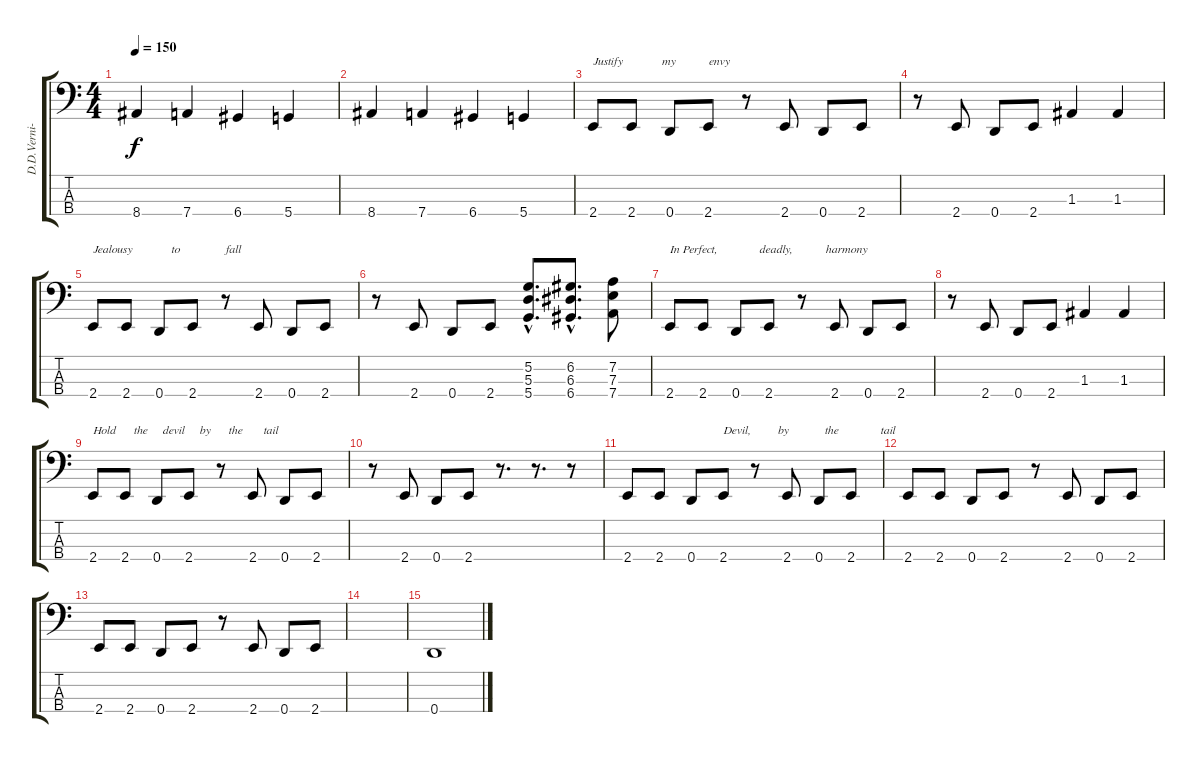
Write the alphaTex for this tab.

\track ("D.D.Verni-Bass" "D.D.Verni-") {instrument slapbass1}
\staff {score tabs}
\tuning (G2 D2 A1 D1) {hide}
\ts (4 4)
\tempo 150
\clef f4
\ks c
8.4.4{dy f} 7.4.4 6.4.4 5.4.4 |
8.4.4 7.4.4 6.4.4 5.4.4 |
2.4.8{txt "Justify             my           envy"} 2.4.8 0.4.8 2.4.8 r.8 2.4.8 0.4.8 2.4.8 |
r.8 2.4.8 0.4.8 2.4.8 1.3.4 1.3.4 |
2.4.8{txt "Jealousy             to               fall"} 2.4.8 0.4.8 2.4.8 r.8 2.4.8 0.4.8 2.4.8 |
r.8 2.4.8 0.4.8 2.4.8 (5.2{hac} 5.3{hac} 5.4{hac}).8{d} (6.2{hac} 6.3{hac} 6.4{hac}).8{d} (7.2 7.3 7.4).8 |
2.4.8{txt "In Perfect,              deadly,           harmony"} 2.4.8 0.4.8 2.4.8 r.8 2.4.8 0.4.8 2.4.8 |
r.8 2.4.8 0.4.8 2.4.8 1.3.4 1.3.4 |
2.4.8{txt "Hold      the     devil     by      the       tail"} 2.4.8 0.4.8 2.4.8 r.8 2.4.8 0.4.8 2.4.8 |
r.8 2.4.8 0.4.8 2.4.8 r.8{d} r.8{d} r.8 |
2.4.8 2.4.8 0.4.8 2.4.8{txt "Devil,         by            the              tail"} r.8 2.4.8 0.4.8 2.4.8 |
2.4.8 2.4.8 0.4.8 2.4.8 r.8 2.4.8 0.4.8 2.4.8 |
2.4.8 2.4.8 0.4.8 2.4.8 r.8 2.4.8 0.4.8 2.4.8 |
|
0.4.1
